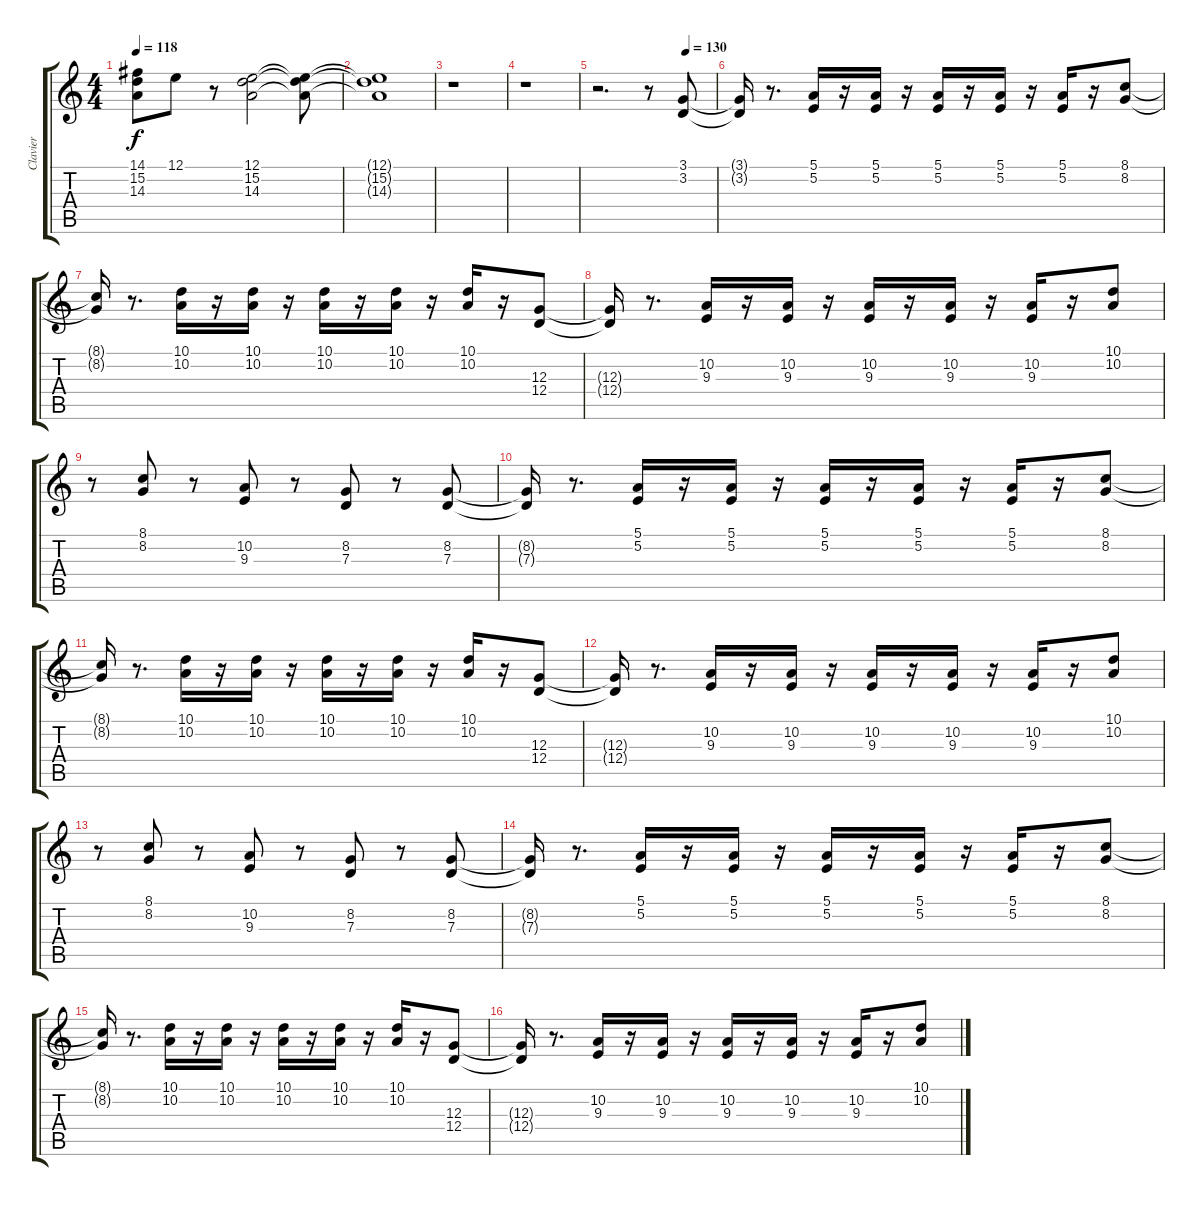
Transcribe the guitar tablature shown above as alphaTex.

\track ("Clavier" "Clavier") {instrument lead2sawtooth}
\staff {score tabs}
\tuning (E4 B3 G3 D3 A2 E2) {hide}
\ts (4 4)
\tempo 118
\clef g2
\ks c
(14.1{t} 15.2{t} 14.3{t}).8{dy f} 12.1.8 r.8 (12.1 15.2 14.3).2 (12.1{t} 15.2{t} 14.3{t}).8 |
(12.1{t} 15.2{t} 14.3{t}).1 |
r.1 |
r.1 |
\tempo (130 0.75)
r.2{d} r.8 (3.1 3.2).8 |
(3.1{t} 3.2{t}).16 r.8{d} (5.1 5.2).16 r.16 (5.1 5.2).16 r.16 (5.1 5.2).16 r.16 (5.1 5.2).16 r.16 (5.1 5.2).16 r.16 (8.1 8.2).8 |
(8.1{t} 8.2{t}).16 r.8{d} (10.1 10.2).16 r.16 (10.1 10.2).16 r.16 (10.1 10.2).16 r.16 (10.1 10.2).16 r.16 (10.1 10.2).16 r.16 (12.3 12.4).8 |
(12.3{t} 12.4{t}).16 r.8{d} (10.2 9.3).16 r.16 (10.2 9.3).16 r.16 (10.2 9.3).16 r.16 (10.2 9.3).16 r.16 (10.2 9.3).16 r.16 (10.1 10.2).8 |
r.8 (8.1 8.2).8 r.8 (10.2 9.3).8 r.8 (8.2 7.3).8 r.8 (8.2 7.3).8 |
(8.2{t} 7.3{t}).16 r.8{d} (5.1 5.2).16 r.16 (5.1 5.2).16 r.16 (5.1 5.2).16 r.16 (5.1 5.2).16 r.16 (5.1 5.2).16 r.16 (8.1 8.2).8 |
(8.1{t} 8.2{t}).16 r.8{d} (10.1 10.2).16 r.16 (10.1 10.2).16 r.16 (10.1 10.2).16 r.16 (10.1 10.2).16 r.16 (10.1 10.2).16 r.16 (12.3 12.4).8 |
(12.3{t} 12.4{t}).16 r.8{d} (10.2 9.3).16 r.16 (10.2 9.3).16 r.16 (10.2 9.3).16 r.16 (10.2 9.3).16 r.16 (10.2 9.3).16 r.16 (10.1 10.2).8 |
r.8 (8.1 8.2).8 r.8 (10.2 9.3).8 r.8 (8.2 7.3).8 r.8 (8.2 7.3).8 |
(8.2{t} 7.3{t}).16 r.8{d} (5.1 5.2).16 r.16 (5.1 5.2).16 r.16 (5.1 5.2).16 r.16 (5.1 5.2).16 r.16 (5.1 5.2).16 r.16 (8.1 8.2).8 |
(8.1{t} 8.2{t}).16 r.8{d} (10.1 10.2).16 r.16 (10.1 10.2).16 r.16 (10.1 10.2).16 r.16 (10.1 10.2).16 r.16 (10.1 10.2).16 r.16 (12.3 12.4).8 |
(12.3{t} 12.4{t}).16 r.8{d} (10.2 9.3).16 r.16 (10.2 9.3).16 r.16 (10.2 9.3).16 r.16 (10.2 9.3).16 r.16 (10.2 9.3).16 r.16 (10.1 10.2).8
